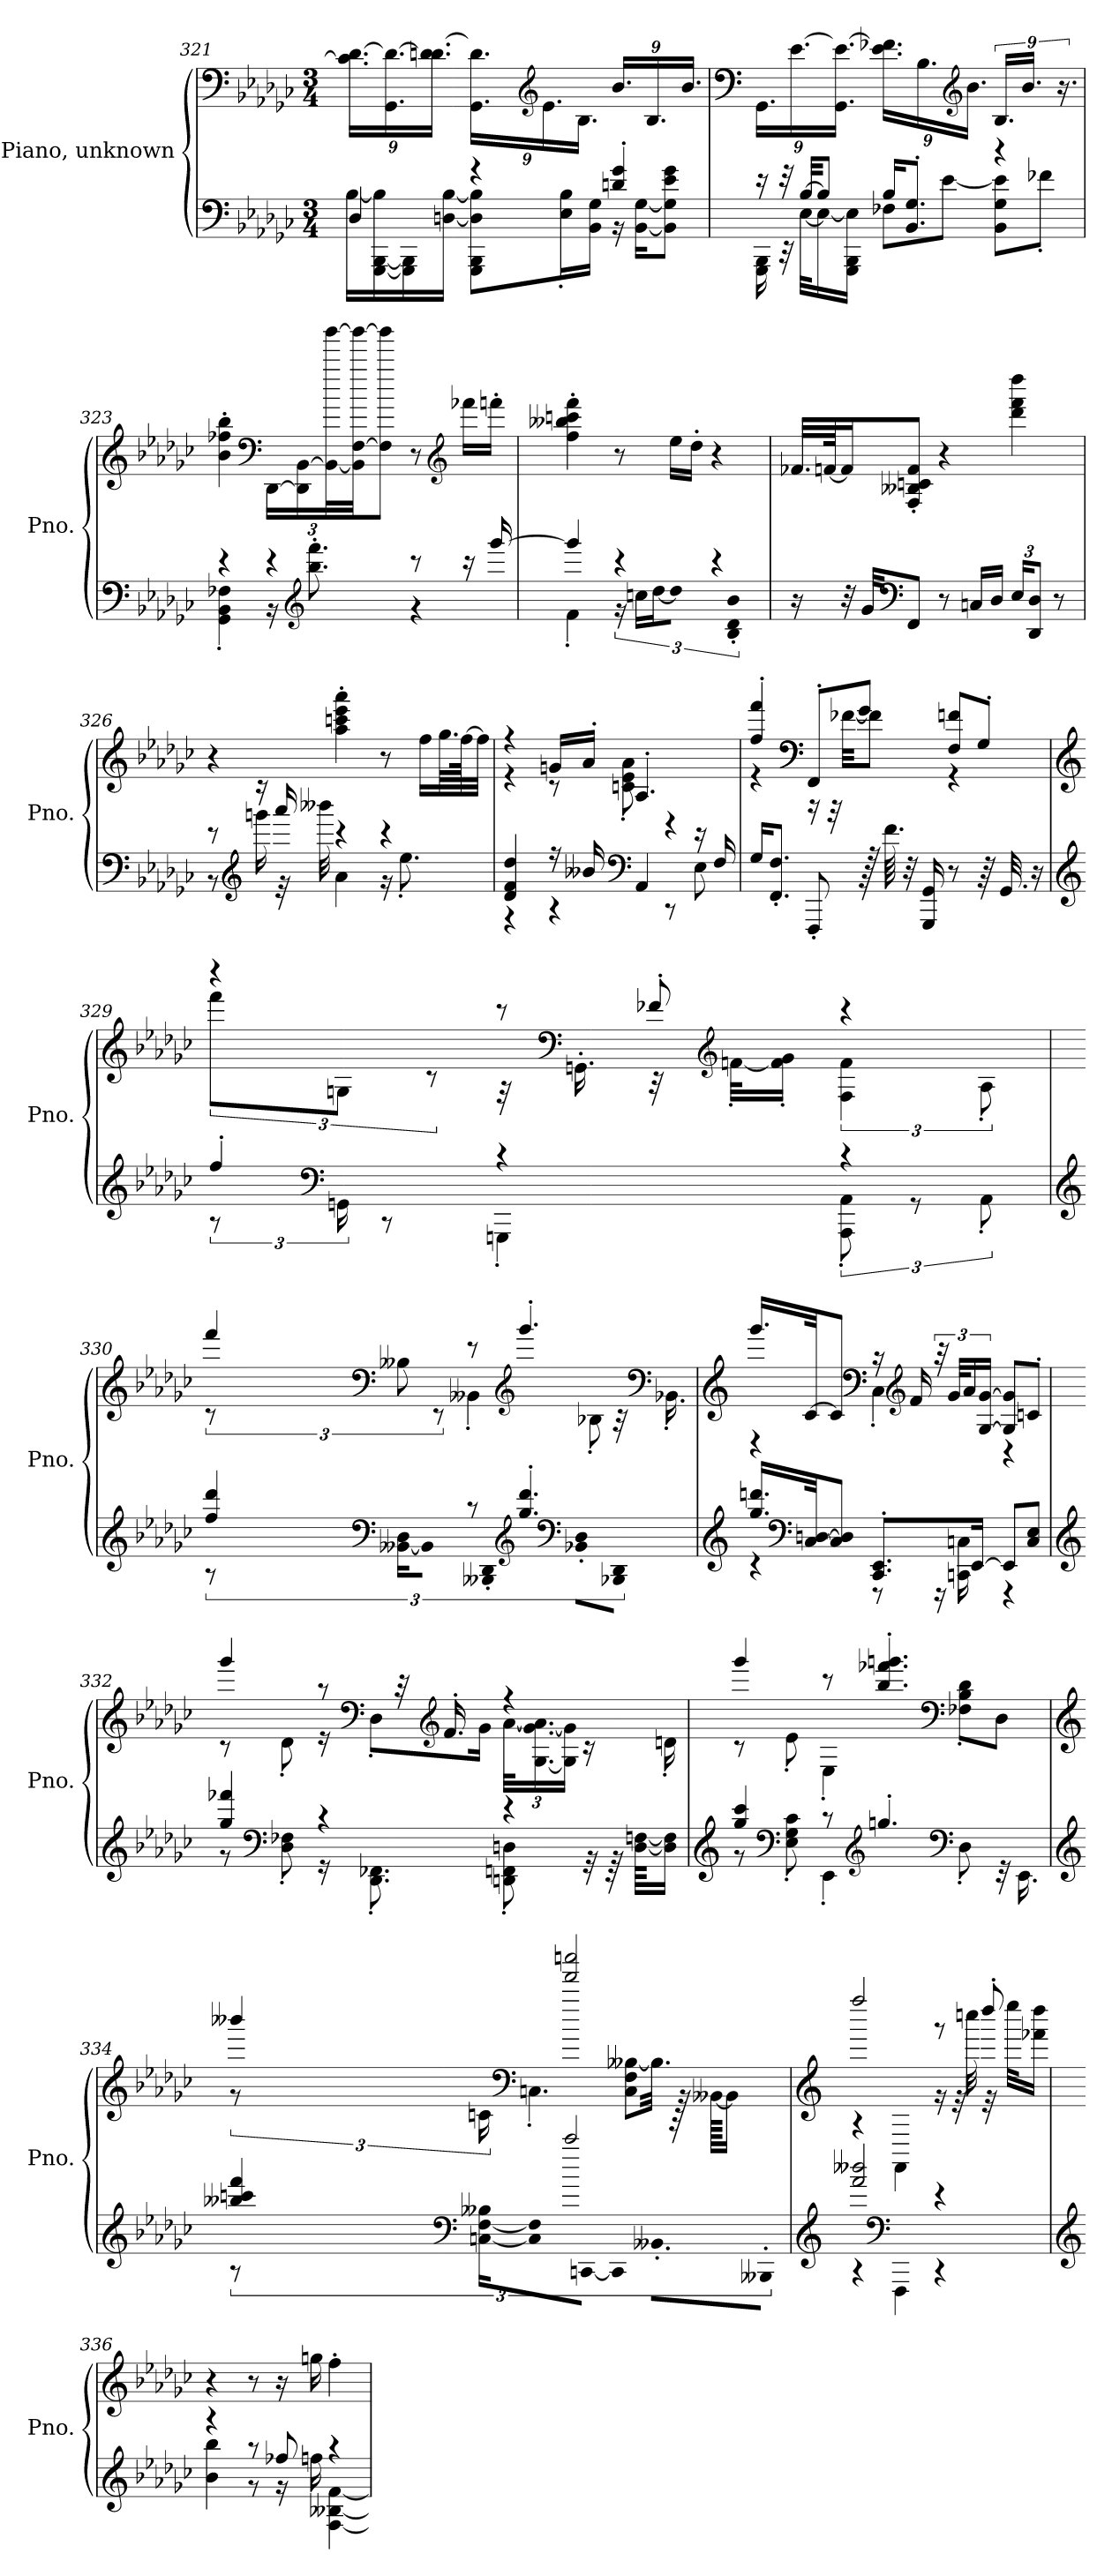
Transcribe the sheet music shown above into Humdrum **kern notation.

**kern	**kern
*part1	*part1
*staff2	*staff1
*I"Piano, unknown	*
*I'Pno.	*
*clefF4	*clefF4
*k[b-e-a-d-g-c-]	*k[b-e-a-d-g-c-]
*M3/4	*M3/4
=321	=321
*^	*
*	*	*Xbrackettup
4D-/	[16B-\LL	18.c\] [18.d-\LL
.	[16GGG-\ [16BBB-\ 16B-\]	.
.	.	18.GG-\ 18.d-\_
.	16GGG-\] 16BBB-\]	.
.	.	18.d-\] [18.dn\JJ
.	[16Dn\ [16B-\JJ	.
4r	8GGG-\ 8BBB-\ 8D\] 8B-\]L	18.GG-\ 18.d\]LL
*	*	*clefG2
.	.	18.e-\
.	16E-\' 16B-\'L	.
.	.	18.B-\JJ
.	16BB-\ 16G-\JJ	.
4dn/' 4g-/'	16r	18.b-/LL
.	[16BB-\ [16G-\KL	.
.	.	18.B-/
.	8BB-\] 8G-\] 8e-\ 8g-\J	.
.	.	18.b-/JJ
!!LO:LB:g=z
=322	=322	=322
*	*	*clefF4
*	*	*brackettup
16r	16GGG-\ 16BBB-\	18.GG-\LL
32r	32r	.
.	.	[18.e-\
[32B-/KKL	[32E-\KLL	.
8B-/J]	16E-\_	.
.	.	18.GG-\ 18.e-\_JJ
.	16GGG-\ 16BBB-\ 16E-\]JJ	.
16B-/KL	8F-X\L	18.e-\] 18.f-X\LL
8.BB-/' 8.G-/'J	.	.
.	.	18.B-\
.	[8e-\J	.
*	*	*clefG2
.	.	18.b-\JJ
4r	8BB-\ 8G-\ 8e-\]L	18.B-/LL
.	.	18.b-/JJ
.	8f-X'\J	.
.	.	18.r
=323	=323	=323
4r	4GG-\' 4BB-\' 4F-X\'	4b-\' 4ff-X\' 4bb-\'
*	*	*clefF4
*	*	*Xbrackettup
4r	16r	[24DD-\LL
.	.	24DD-\] [24BB-\
*clefG2	*	*
.	8.bb-\' 8.fff\'	.
.	.	48BB-\_ [48bbb-\L
.	.	48BB-\] [48F\ 48bbb-\_JJ
.	.	8F\] 8bbb-\]J
8r	4r	8r
*	*	*clefG2
16r	.	16fff-X\LL
[16ggg-/	.	16fffn'\JJ
!!LO:LB:g=z
=324	=324	=324
4ggg-/]	4f'\	4ff\' 4bb--X\' 4cccn\' 4fff\'
4r	24r	8r
.	24ccn\LL	.
.	[24dd-\J	.
.	8dd-\J]	16ee-\LL
.	.	16dd-'\JJ
4r	4B-\' 4d-\' 4b-\'	4r
*v	*v	*
=325	=325
16r	32.f-X/LLL
.	[64fn/JK
32r	16f/J]
32g-/KKL	.
*clefF4	*
8FF/J	8F/' 8B--X/' 8cn/' 8f/'J
8r	4r
16Cn/LL	.
16D-/JJ	.
*Xbrackettup	*
24E-/KL	4ddd-\ 4fff\ 4dddd-\
12DD-/ 12D-/J	.
8r	.
=326	=326
*^	*
8r	8r	4r
*clefG2	*	*
16r	16gggn\	.
16aaa-/	32r	.
.	32bbb--X\	.
4r	4a-\	4aa-\' 4cccn\' 4eee-\' 4aaa-\'
4r	16r	8r
.	8.ee-'\	.
.	.	16ff\LL
.	.	64.gg-\LL
.	.	[128ff\JK
.	.	32ff\JJJ]
!!LO:PB:g=z
=327	=327	=327
*	*	*^
4d-/ 4f/ 4dd-/	4r	4r	4r
16r	4r	16gn/LL	8r
16b--X/	.	16a-'/JJ	.
*clefF4	*	*	*
4AA-/	.	4.A-'/	8cn\' 8e-\' 8a-\'
.	8r	.	4r
16r	8E-\	.	.
16F/	.	.	.
*v	*v	*	*
=328	=328	=328
16G-/KL	4ff/' 4fff/'	4r
8.FF/' 8.F/'J	.	.
*	*clefF4	*
8FFF'/	8FF'/L	16r
.	.	32r
.	.	[32f-X\KKL
128r	8g-/J	8f-\J]
64.f\	.	.
32r	.	.
16GGG-/ 16GG-/	.	.
8r	8F/ 8fn/L	4r
64r	8G-'/J	.
32.GG-/	.	.
16r	.	.
!!LO:LB:g=z	!!
=329	=329	=329
*clefG2	*clefG2	*
*^	*	*
*	*brackettup	*	*brackettup
4ff'/	12r	4r	12fff\L
*clefF4	*	*	*
.	24GGn\	.	12Gn\J
.	8r	.	.
.	.	.	12r
4r	4GGGn'\	8r	32r
*	*	*clefF4	*
.	.	.	16.GGn'\
.	.	8f-X'/	32r
*	*	*clefG2	*
.	.	.	[32fn'\KLL
.	.	.	16f\]' 16g-\'JJ
4r	12AAA-\' 12AA-\'	4r	6F\ 6f\
.	12r	.	.
.	12AA-'\	.	12A-'\
!!LO:LB:g=z	!!
=330	=330	=330	=330
*clefG2	*	*	*
4ff/ 4ddd-/	12r	4fff/	12r
*clefF4	*	*clefF4	*
.	[24BB--X\ 24D-\KL	.	12B--X\
.	8BB--\J]	.	.
.	.	.	12r
8r	4BBB--X\' 4DD-\'	8r	4BB--X'\
*clefG2	*	*clefG2	*
4.gg-/' 4.ddd-/'	.	4.ggg-'/	.
*clefF4	*	*	*
.	8BB-X\' 8D-\'L	.	8B-X'\
.	8BBB-X\ 8DD-\J	.	32r
*	*	*clefF4	*
.	.	.	16.BB-X'\
!!LO:LB:g=z	!!
=331	=331	=331	=331
*clefG2	*	*clefG2	*
16.gg-/ 16.dddn/LL	4r	16.ggg-/LL	4r
*clefF4	*	*	*
[32C-/ [32Dn/JK	.	[32c-/JK	.
8C-/] 8D/]J	.	8c-/J]	.
*	*	*clefF4	*
8.CC-/' 8.EE-/'L	8r	16r	4C-'\
*	*	*clefG2	*
.	.	16f/	.
.	16r	48r	.
.	.	48g-/KLL	.
.	.	24a-/	.
[16EE-/Jk	16CCn\ 16Cn\	.	.
.	.	[24G-/ [24g-/JJ	.
8EE-/L]	4r	8G-/] 8g-/]L	4r
8C/ 8E-/J	.	8cn'/J	.
!!LO:LB:g=z	!!
=332	=332	=332	=332
*clefG2	*	*	*
4gg-/ 4fff-X/	8r	4ggg-/	8r
*clefF4	*	*	*
.	8D-\' 8F-X\'	.	8d-'\
4r	16r	8r	16r
*	*	*clefF4	*
.	8.DD-\' 8.FF-X\'	.	8D-'\L
.	.	32r	.
*	*	*clefG2	*
.	.	16.f'/	.
.	.	.	16g-\Jk
*	*	*	*Xbrackettup
4r	8DDn\' 8FFn\' 8Dn\'	4r	[48a-\KLL
.	.	.	[24.G-\ [24.g-\ 24.a-\]
.	.	.	24G-\] 24g-\]JJ
.	32r	.	16r
.	64r	.	.
.	[64D\ [64Fn\KKLL	.	.
.	16D\] 16F\]JJ	.	16dn'\
=333	=333	=333	=333
*clefG2	*	*	*
4gg-/ 4ccc-/	8r	4ggg-/	8r
*clefF4	*	*	*
.	8E-\' 8G-\' 8c-\'	.	8e-'\
8r	4EE-'\	8r	4E-'\
*clefG2	*	*	*
4.ggn'/	.	4.bb-/' 4.fff-X/' 4.gggn/'	.
*clefF4	*	*clefF4	*
.	8D-'\	.	8F-X\' 8B-\' 8d-\'L
.	32r	.	8D-\J
.	16.EE-\	.	.
!!LO:LB:g=z	!!
=334	=334	=334	=334
*clefG2	*	*clefG2	*
*	*	*	*brackettup
4bb--X/ 4cccn/ 4fff/	12r	4bbb--X/	12r
*clefF4	*	*	*
.	[24Cn\ [24F\ 24B--X\LL	.	24cn\
*	*	*clefF4	*
.	16C\] 16F\]	.	4.Cn'\
.	[16CCn\JJ	.	.
2ccc/	4CC\]	2fff/ 2ccccn/	.
.	8.BB--X'\L	.	8C\ 8F\ [8B--X\L
.	.	.	32.B--\Jkk]
.	.	.	128r
.	.	.	[128BB--X\KKKLL
.	16BBB--X'\Jk	.	16BB--\JJ]
=335	=335	=335	=335
*clefG2	*	*clefG2	*
2fff/ 2bbb--X/	4r	2ffff/	4r
*clefF4	*	*	*
.	4FFF\	.	4FF\
4r	4r	8r	16r
.	.	.	32r
.	.	.	32ccccn\
.	.	8dddd-'/	32r
.	.	.	32eeee-\KLL
.	.	.	16fff-X\ 16dddd-\JJ
*	*	*v	*v
!!LO:PB:g=z
=336	=336	=336
*clefG2	*	*
4r	4b-\ 4bb-\	4r
8r	8r	8r
8ff-X/	16r	16r
.	16ffn\	16ggn\
4r	[4F\ [4B--X\ [4f\	4ff'\
*v	*v	*
=	=
*-	*-
